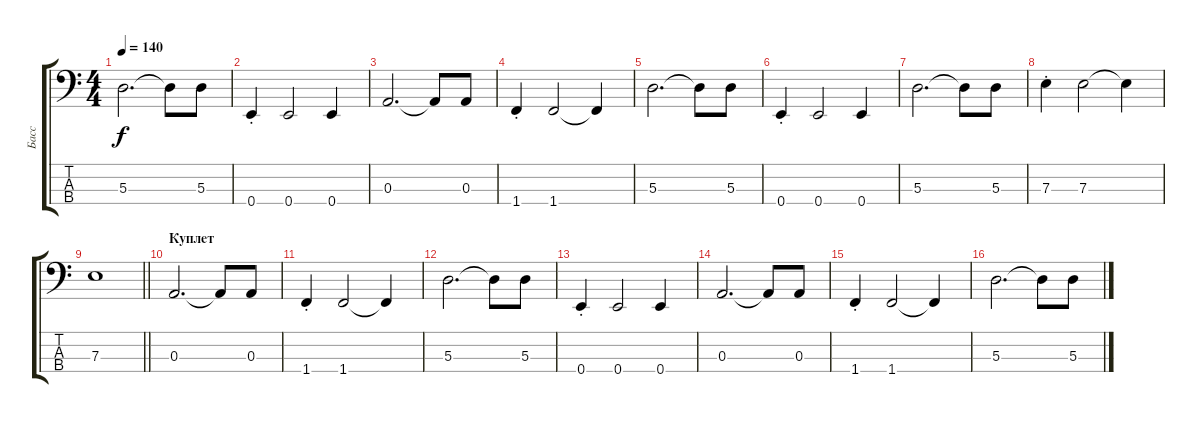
\track ("Басс" "Басс") {instrument electricbassfinger}
\staff {score tabs}
\tuning (G2 D2 A1 E1) {hide}
\ts (4 4)
\tempo 140
\clef f4
\ks c
5.3.2{d dy f} 5.3{t}.8 5.3.8 |
0.4{st}.4 0.4.2 0.4.4 |
0.3.2{d} 0.3{t}.8 0.3.8 |
1.4{st}.4 1.4.2 1.4{t}.4 |
5.3.2{d} 5.3{t}.8 5.3.8 |
0.4{st}.4 0.4.2 0.4.4 |
5.3.2{d} 5.3{t}.8 5.3.8 |
7.3{st}.4 7.3.2 7.3{t}.4 |
\barLineRight lightlight
7.3.1 |
\section ("" "Куплет")
0.3.2{d} 0.3{t}.8 0.3.8 |
1.4{st}.4 1.4.2 1.4{t}.4 |
5.3.2{d} 5.3{t}.8 5.3.8 |
0.4{st}.4 0.4.2 0.4.4 |
0.3.2{d} 0.3{t}.8 0.3.8 |
1.4{st}.4 1.4.2 1.4{t}.4 |
5.3.2{d} 5.3{t}.8 5.3.8
